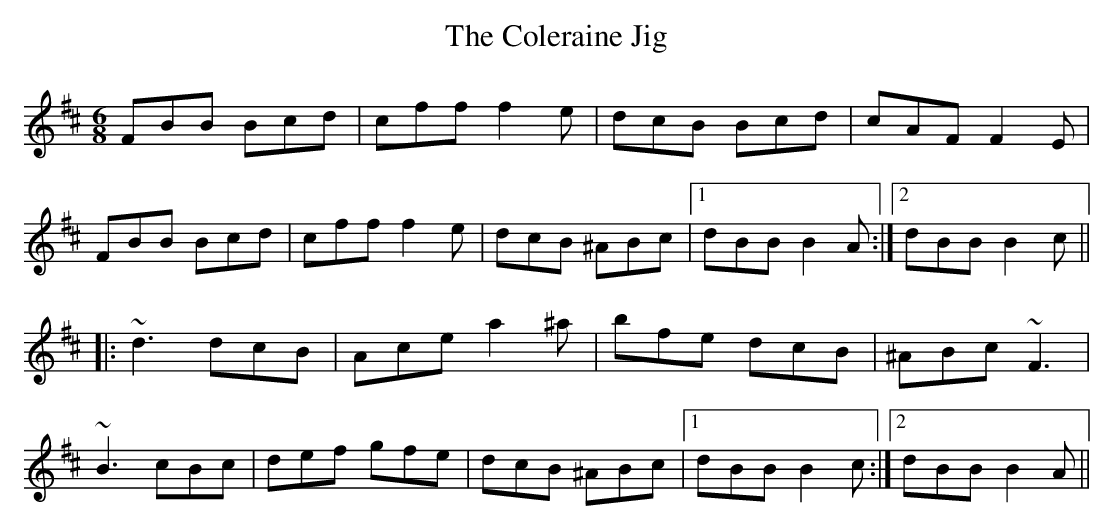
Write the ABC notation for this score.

X:1
T:Coleraine Jig, The
M:6/8
L:1/8
K:Bm
FBB Bcd|cff f2e|dcB Bcd|cAF F2E|!
FBB Bcd|cff f2e|dcB ^ABc|1 dBB B2A:|2 dBB B2c||!
|:~d3 dcB|Ace a2^a|bfe dcB|^ABc ~F3|!
~B3 cBc|def gfe|dcB ^ABc|1 dBB B2c:|2 dBB B2A||!
